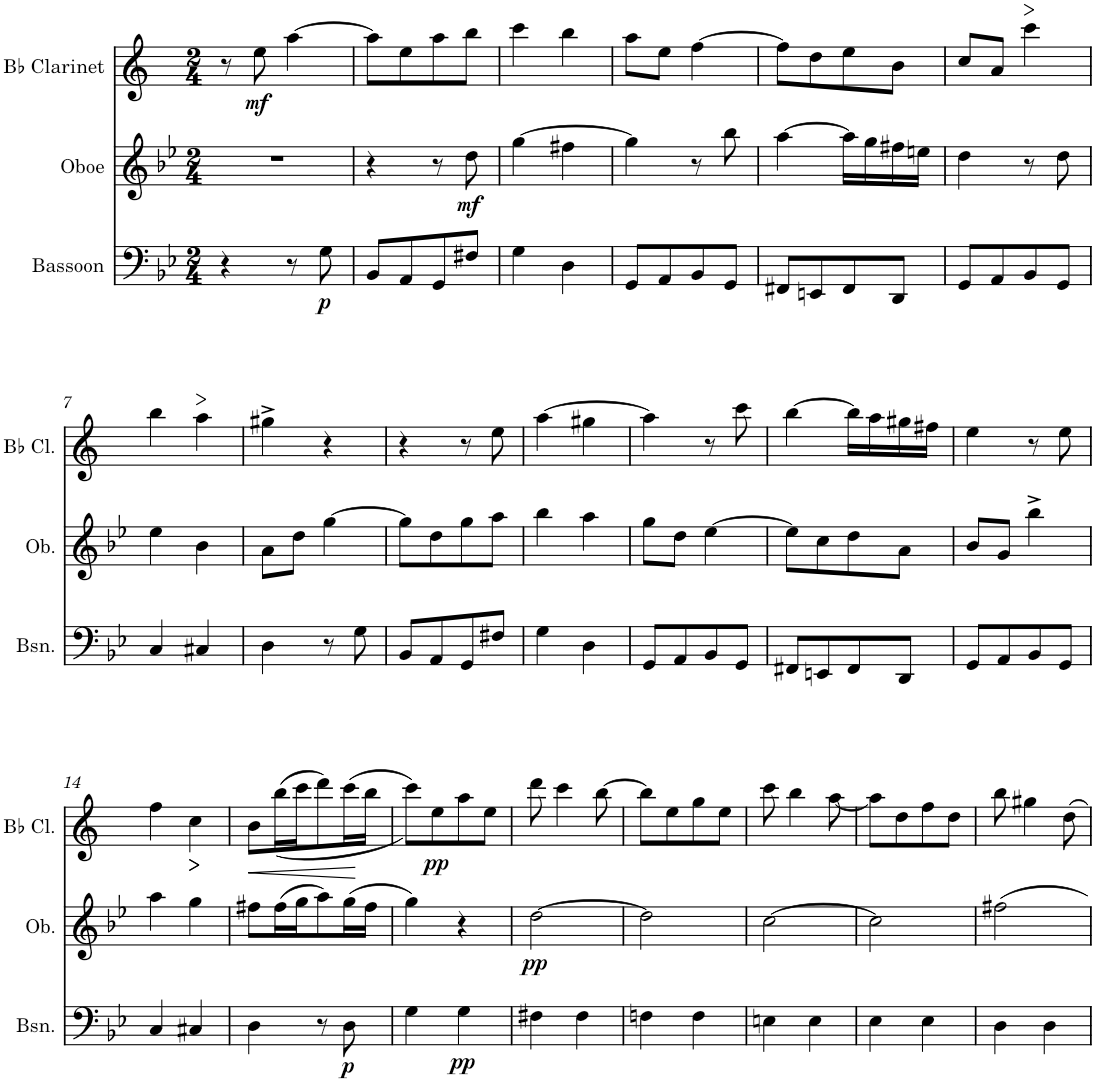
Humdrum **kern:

**kern	**dynam	**kern	**dynam	**kern	**dynam
*part3	*part3	*part2	*part2	*part1	*part1
*staff3	*staff3	*staff2	*staff2	*staff1	*staff1
*I"Bassoon	*	*I"Oboe	*	*I"Bb Clarinet	*
*I'Bsn.	*	*I'Ob.	*	*I'Bb Cl.	*
*clefF4	*	*clefG2	*	*clefG2	*
*	*	*	*	*Trd1c2	*
*k[b-e-]	*	*k[b-e-]	*	*k[]	*
*M2/4	*	*M2/4	*	*M2/4	*
=1	=1	=1	=1	=1	=1
4r	.	2r	.	8r	.
!	!	!	!	!	!LO:DY:b
.	.	.	.	8ee\	mf
8r	.	.	.	[>4aa\	.
!	!LO:DY:b	!	!	!	!
8G\	p	.	.	.	.
=2	=2	=2	=2	=2	=2
8BB-/L	.	4r	.	8aa\L]	.
8AA/	.	.	.	8ee\	.
8GG/	.	8r	.	8aa\	.
!	!	!	!LO:DY:b	!	!
8F#X/J	.	8dd\	mf	8bb\J	.
=3	=3	=3	=3	=3	=3
4G\	.	[>4gg\	.	4ccc\	.
4D\	.	4ff#X\	.	4bb\	.
=4	=4	=4	=4	=4	=4
8GG/L	.	4gg\]	.	8aa\L	.
8AA/	.	.	.	8ee\J	.
8BB-/	.	8r	.	[>4ff\	.
8GG/J	.	8bb-\	.	.	.
=5	=5	=5	=5	=5	=5
8FF#X/L	.	[>4aa\	.	8ff\L]	.
8EEn/	.	.	.	8dd\	.
8FF#/	.	16aa\LL]	.	8ee\	.
.	.	16gg\	.	.	.
8DD/J	.	16ff#X\	.	8b\J	.
.	.	16een\JJ	.	.	.
=6	=6	=6	=6	=6	=6
8GG/L	.	4dd\	.	8cc/L	.
8AA/	.	.	.	8a/J	.
!	!	!	!	!	!LO:HP:b
8BB-/	.	8r	.	4ccc\	>
8GG/J	.	8dd\	.	.	.
!!LO:LB:g=z
=7	=7	=7	=7	=7	=7
4C/	.	4ee-\	.	4bb\	.
!	!	!	!	!	!LO:HP:n=1:b
4C#X/	.	4b-\	.	4aa\	] >
=8	=8	=8	=8	=8	=8
4D\	.	8a\L	.	4gg#X^\	.
.	.	8dd\J	.	.	.
8r	.	[>4gg\	.	4r	.
8G\	.	.	.	.	.
=9	=9	=9	=9	=9	=9
8BB-/L	.	8gg\L]	.	4r	.
8AA/	.	8dd\	.	.	.
8GG/	.	8gg\	.	8r	.
8F#X/J	.	8aa\J	.	8ee\	.
=10	=10	=10	=10	=10	=10
4G\	.	4bb-\	.	[>4aa\	.
4D\	.	4aa\	.	4gg#X\	.
=11	=11	=11	=11	=11	=11
8GG/L	.	8gg\L	.	4aa\]	.
8AA/	.	8dd\J	.	.	.
8BB-/	.	[>4ee-\	.	8r	.
8GG/J	.	.	.	8ccc\	.
=12	=12	=12	=12	=12	=12
8FF#X/L	.	8ee-\L]	.	[>4bb\	.
8EEn/	.	8cc\	.	.	.
8FF#/	.	8dd\	.	16bb\LL]	.
.	.	.	.	16aa\	.
8DD/J	.	8a\J	.	16gg#X\	.
.	.	.	.	16ff#X\JJ	.
=13	=13	=13	=13	=13	=13
8GG/L	.	8b-/L	.	4ee\	.
8AA/	.	8g/J	.	.	.
8BB-/	.	4bb-^\	.	8r	.
8GG/J	.	.	.	8ee\	.
!!LO:LB:g=z
=14	=14	=14	=14	=14	=14
4C/	.	4aa\	.	4ff\	.
!	!	!	!	!	!LO:HP:n=1:b
4C#X/	.	4gg\	.	4cc\	] >
=15	=15	=15	=15	=15	=15
4D\	.	8ff#X\L	.	8b\L	.
.	.	(>16ff#\L	.	(>(<16bb\L	.
.	.	16gg\J	.	16ccc\J	.
8r	.	8aa\)	.	8ddd\)	.
!	!LO:DY:b	!	!	!	!
8D\	p	(>16gg\L	.	(>16ccc\L	.
.	.	16ff#\JJ	.	16bb\JJ	]
=16	=16	=16	=16	=16	=16
4G\	.	4gg\)	.	8ccc\L))	.
!	!	!	!	!	!LO:DY:b
.	.	.	.	8ee\	pp
!	!LO:DY:b	!	!	!	!
4G\	pp	4r	.	8aa\	.
.	.	.	.	8ee\J	.
=17	=17	=17	=17	=17	=17
!	!	!	!LO:DY:b	!	!
4F#X\	.	[>2dd\	pp	8ddd\	.
.	.	.	.	4ccc\	.
4F#\	.	.	.	.	.
.	.	.	.	[>8bb\	.
=18	=18	=18	=18	=18	=18
4Fn\	.	2dd\]	.	8bb\L]	.
.	.	.	.	8ee\	.
4F\	.	.	.	8gg\	.
.	.	.	.	8ee\J	.
=19	=19	=19	=19	=19	=19
4En\	.	[>2cc\	.	8ccc\	.
.	.	.	.	4bb\	.
4E\	.	.	.	.	.
.	.	.	.	[<8aa\	.
=20	=20	=20	=20	=20	=20
4E-\	.	2cc\]	.	8aa\L]	.
.	.	.	.	8dd\	.
4E-\	.	.	.	8ff\	.
.	.	.	.	8dd\J	.
=21	=21	=21	=21	=21	=21
4D\	.	2ff#X\	.	8bb\	.
.	.	.	.	4gg#X\	.
4D\	.	.	.	.	.
.	.	.	.	8dd\	.
=	=	=	=	=	=
*-	*-	*-	*-	*-	*-
